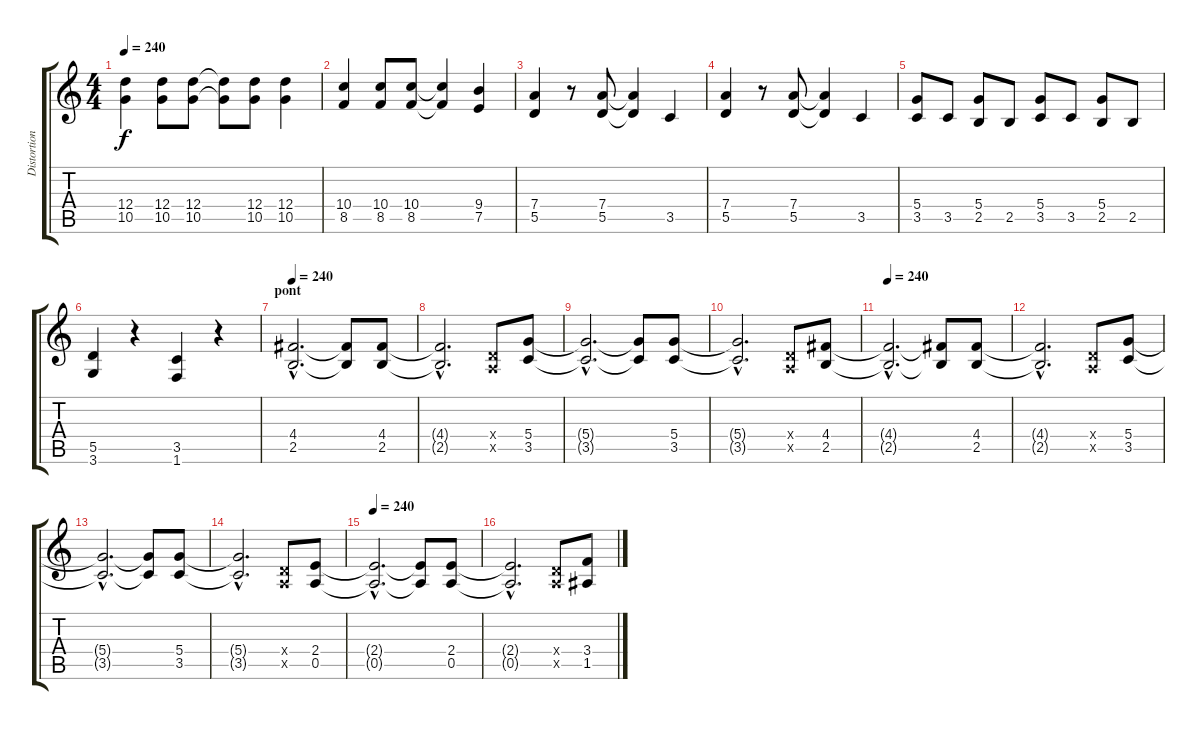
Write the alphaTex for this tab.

\track ("Distortion Guitar 1" "Distortion") {instrument distortionguitar}
\staff {score tabs}
\tuning (E4 B3 G3 D3 A2 E2) {hide}
\ts (4 4)
\tempo 240
\clef g2
\ks c
(12.4 10.5).4{dy f} (12.4 10.5).8 (12.4 10.5).8 (12.4{t} 10.5{t}).8 (12.4 10.5).8 (12.4 10.5).4 |
(10.4 8.5).4 (10.4 8.5).8 (10.4 8.5).8 (10.4{t} 8.5{t}).4 (9.4 7.5).4 |
(7.4 5.5).4 r.8 (7.4 5.5).8 (7.4{t} 5.5{t}).4 3.5.4 |
(7.4 5.5).4 r.8 (7.4 5.5).8 (7.4{t} 5.5{t}).4 3.5.4 |
(5.4 3.5).8 3.5.8 (5.4 2.5).8 2.5.8 (5.4 3.5).8 3.5.8 (5.4 2.5).8 2.5.8 |
(5.5 3.6).4 r.4 (3.5 1.6).4 r.4 |
\section ("" "pont")
\tempo 240
(4.4{hac} 2.5{hac}).2{d} (4.4{t} 2.5{t}).8 (4.4 2.5).8 |
(4.4{hac t} 2.5{hac t}).2{d} (0.4{x} 0.5{x}).8 (5.4 3.5).8 |
(5.4{hac t} 3.5{hac t}).2{d} (5.4{t} 3.5{t}).8 (5.4 3.5).8 |
(5.4{hac t} 3.5{hac t}).2{d} (0.4{x} 0.5{x}).8 (4.4 2.5).8 |
\tempo 240
(4.4{hac t} 2.5{hac t}).2{d} (4.4{t} 2.5{t}).8 (4.4 2.5).8 |
(4.4{hac t} 2.5{hac t}).2{d} (0.4{x} 0.5{x}).8 (5.4 3.5).8 |
(5.4{hac t} 3.5{hac t}).2{d} (5.4{t} 3.5{t}).8 (5.4 3.5).8 |
(5.4{hac t} 3.5{hac t}).2{d} (0.4{x} 0.5{x}).8 (2.4 0.5).8 |
\tempo 240
(2.4{hac t} 0.5{hac t}).2{d} (2.4{t} 0.5{t}).8 (2.4 0.5).8 |
(2.4{hac t} 0.5{hac t}).2{d} (0.4{x} 0.5{x}).8 (3.4 1.5).8
